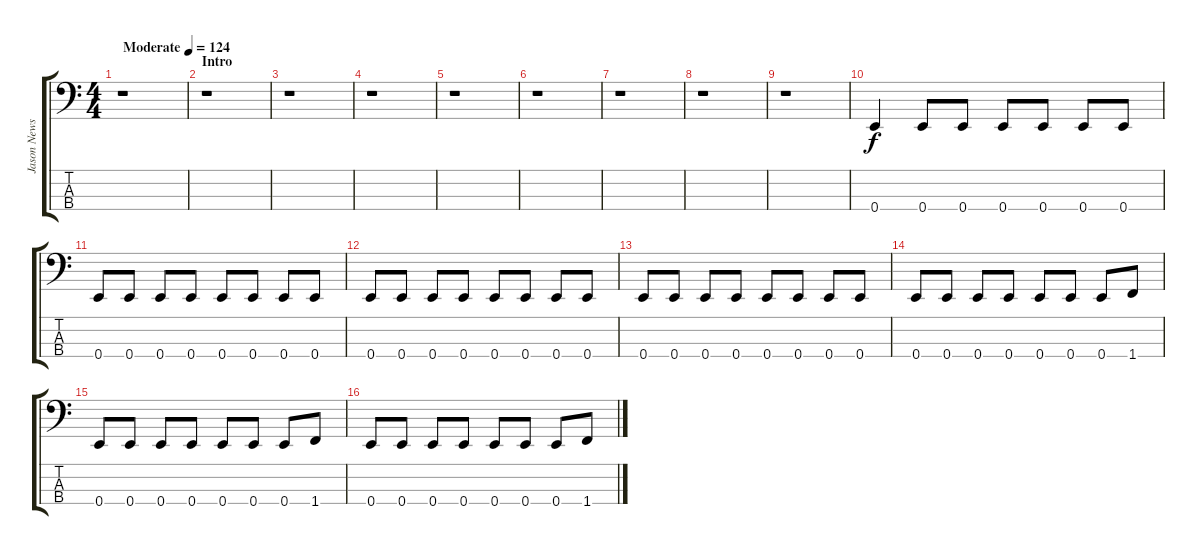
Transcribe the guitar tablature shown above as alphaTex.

\track ("Jason Newsted" "Jason News") {instrument electricbasspick}
\staff {score tabs}
\tuning (G2 D2 A1 E1) {hide}
\ts (4 4)
\tempo (124 "Moderate")
\clef f4
\ks c
r.1{dy f instrument electricbasspick} |
\section ("" "Intro")
r.1 |
r.1 |
r.1 |
r.1 |
r.1 |
r.1 |
r.1 |
r.1 |
0.4.4 0.4.8 0.4.8 0.4.8 0.4.8 0.4.8 0.4.8 |
0.4.8 0.4.8 0.4.8 0.4.8 0.4.8 0.4.8 0.4.8 0.4.8 |
0.4.8 0.4.8 0.4.8 0.4.8 0.4.8 0.4.8 0.4.8 0.4.8 |
0.4.8 0.4.8 0.4.8 0.4.8 0.4.8 0.4.8 0.4.8 0.4.8 |
0.4.8 0.4.8 0.4.8 0.4.8 0.4.8 0.4.8 0.4.8 1.4.8 |
0.4.8 0.4.8 0.4.8 0.4.8 0.4.8 0.4.8 0.4.8 1.4.8 |
0.4.8 0.4.8 0.4.8 0.4.8 0.4.8 0.4.8 0.4.8 1.4.8
